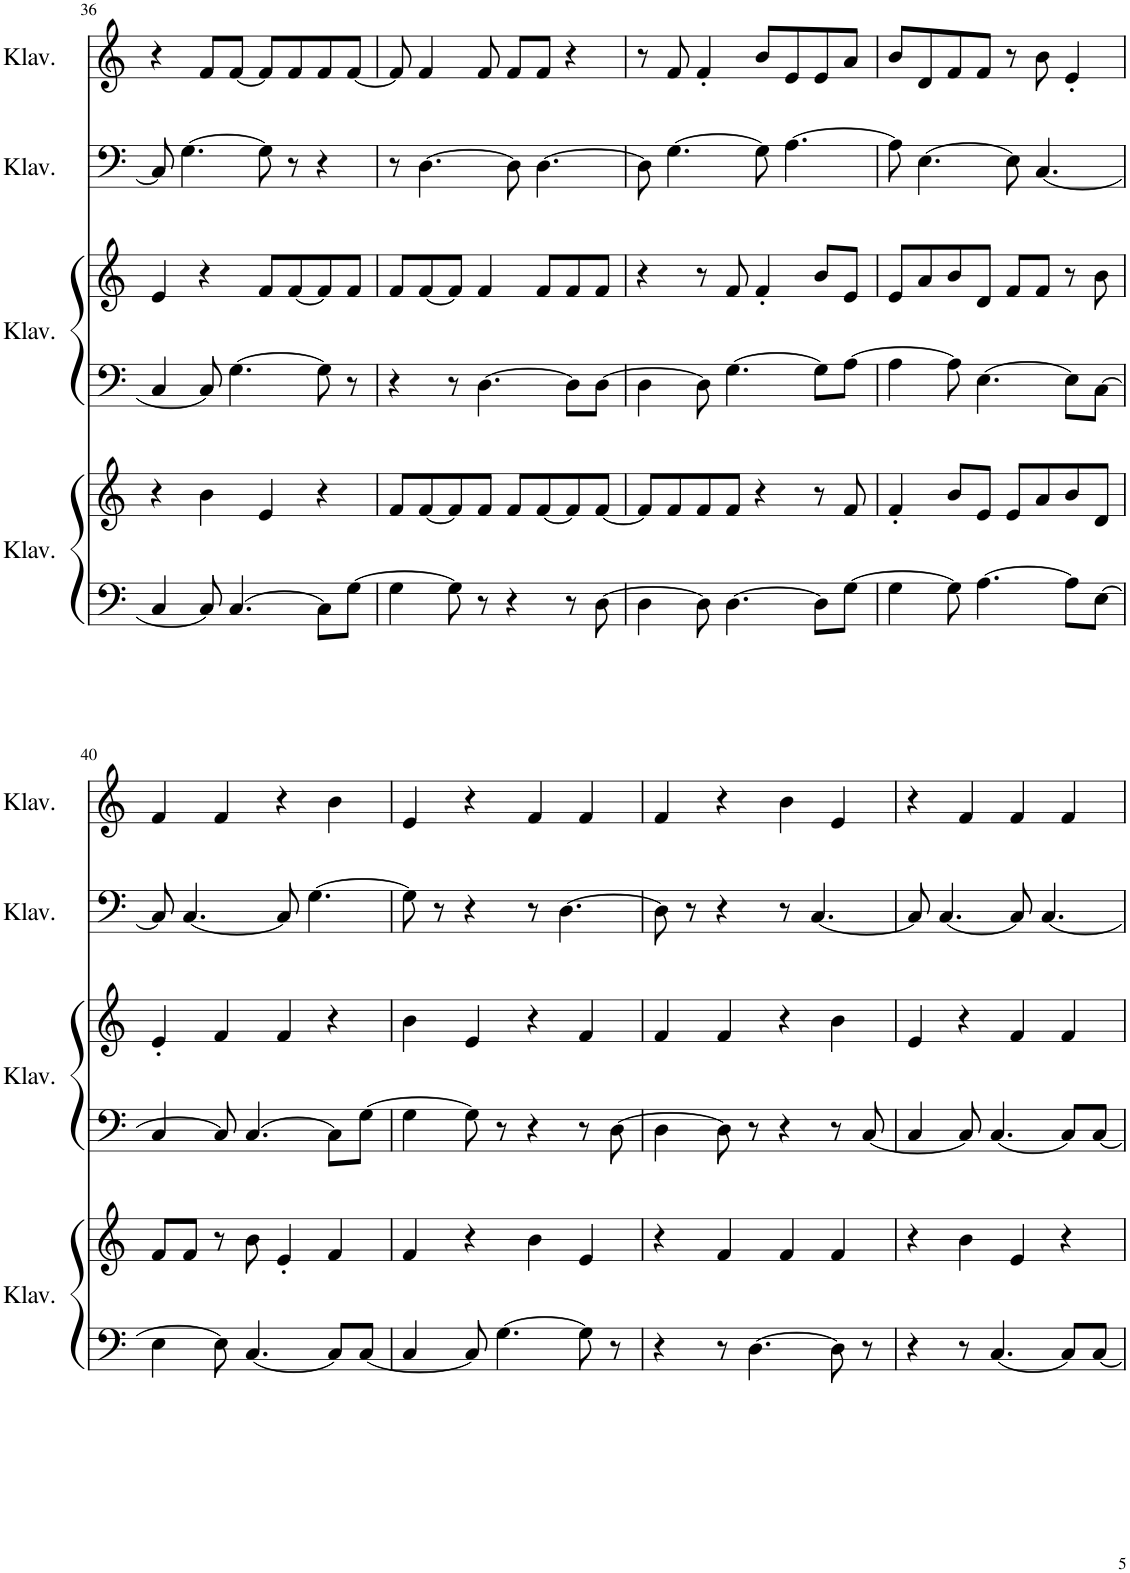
**kern	**kern	**kern	**kern	**kern	**kern
*part4	*part4	*part3	*part3	*part2	*part1
*staff6	*staff5	*staff4	*staff3	*staff2	*staff1
*I"Klavier	*	*I"Klavier	*	*I"Klavier	*I"Klavier
*I'Klav.	*	*I'Klav.	*	*I'Klav.	*I'Klav.
!!LO:PB:g=z
*clefF4	*clefG2	*clefF4	*clefG2	*clefF4	*clefG2
*k[]	*k[]	*k[]	*k[]	*k[]	*k[]
*M4/4	*M4/4	*M4/4	*M4/4	*M4/4	*M4/4
=36	=36	=36	=36	=36	=36
4C/	4r	4C/	4e/	8C/]	4r
.	.	.	.	[4.G\	.
8C/]	4b\	8C/]	4r	.	8f/L
[4.C/	.	[4.G\	.	.	[8f/J
.	4e/	.	8f/L	8G\]	8f/L]
.	.	.	[8f/	8r	8f/
8C\L]	4r	8G\]	8f/]	4r	8f/
[8G\J	.	8r	8f/J	.	[8f/J
=37	=37	=37	=37	=37	=37
4G\	8f/L	4r	8f/L	8r	8f/]
.	[8f/	.	[8f/	[4.D\	4f/
8G\]	8f/]	8r	8f/J]	.	.
8r	8f/J	[4.D\	4f/	.	8f/
4r	8f/L	.	.	8D\]	8f/L
.	[8f/	.	8f/L	[4.D\	8f/J
8r	8f/]	8D\L]	8f/	.	4r
[8D\	[8f/J	[8D\J	8f/J	.	.
=38	=38	=38	=38	=38	=38
4D\	8f/L]	4D\	4r	8D\]	8r
.	8f/	.	.	[4.G\	8f/
8D\]	8f/	8D\]	8r	.	4f'/
[4.D\	8f/J	[4.G\	8f/	.	.
.	4r	.	4f'/	8G\]	8b/L
.	.	.	.	[4.A\	8e/
8D\L]	8r	8G\L]	8b/L	.	8e/
[8G\J	8f/	[8A\J	8e/J	.	8a/J
=39	=39	=39	=39	=39	=39
4G\	4f'/	4A\	8e/L	8A\]	8b/L
.	.	.	8a/	[4.E\	8d/
8G\]	8b/L	8A\]	8b/	.	8f/
[4.A\	8e/J	[4.E\	8d/J	.	8f/J
.	8e/L	.	8f/L	8E\]	8r
.	8a/	.	8f/J	[4.C/	8b\
8A\L]	8b/	8E\L]	8r	.	4e'/
[8E\J	8d/J	[8C\J	8b\	.	.
!!LO:LB:g=z
=40	=40	=40	=40	=40	=40
4E\	8f/L	4C/	4e'/	8C/]	4f/
.	8f/J	.	.	[4.C/	.
8E\]	8r	8C/]	4f/	.	4f/
[4.C/	8b\	[4.C/	.	.	.
.	4e'/	.	4f/	8C/]	4r
.	.	.	.	[4.G\	.
8C/L]	4f/	8C\L]	4r	.	4b\
[8C/J	.	[8G\J	.	.	.
=41	=41	=41	=41	=41	=41
4C/	4f/	4G\	4b\	8G\]	4e/
.	.	.	.	8r	.
8C/]	4r	8G\]	4e/	4r	4r
[4.G\	.	8r	.	.	.
.	4b\	4r	4r	8r	4f/
.	.	.	.	[4.D\	.
8G\]	4e/	8r	4f/	.	4f/
8r	.	[8D\	.	.	.
=42	=42	=42	=42	=42	=42
4r	4r	4D\	4f/	8D\]	4f/
.	.	.	.	8r	.
8r	4f/	8D\]	4f/	4r	4r
[4.D\	.	8r	.	.	.
.	4f/	4r	4r	8r	4b\
.	.	.	.	[4.C/	.
8D\]	4f/	8r	4b\	.	4e/
8r	.	[8C/	.	.	.
=43	=43	=43	=43	=43	=43
4r	4r	4C/	4e/	8C/]	4r
.	.	.	.	[4.C/	.
8r	4b\	8C/]	4r	.	4f/
[4.C/	.	[4.C/	.	.	.
.	4e/	.	4f/	8C/]	4f/
.	.	.	.	[4.C/	.
8C/L]	4r	8C/L]	4f/	.	4f/
[8C/J	.	[8C/J	.	.	.
=	=	=	=	=	=
*-	*-	*-	*-	*-	*-
